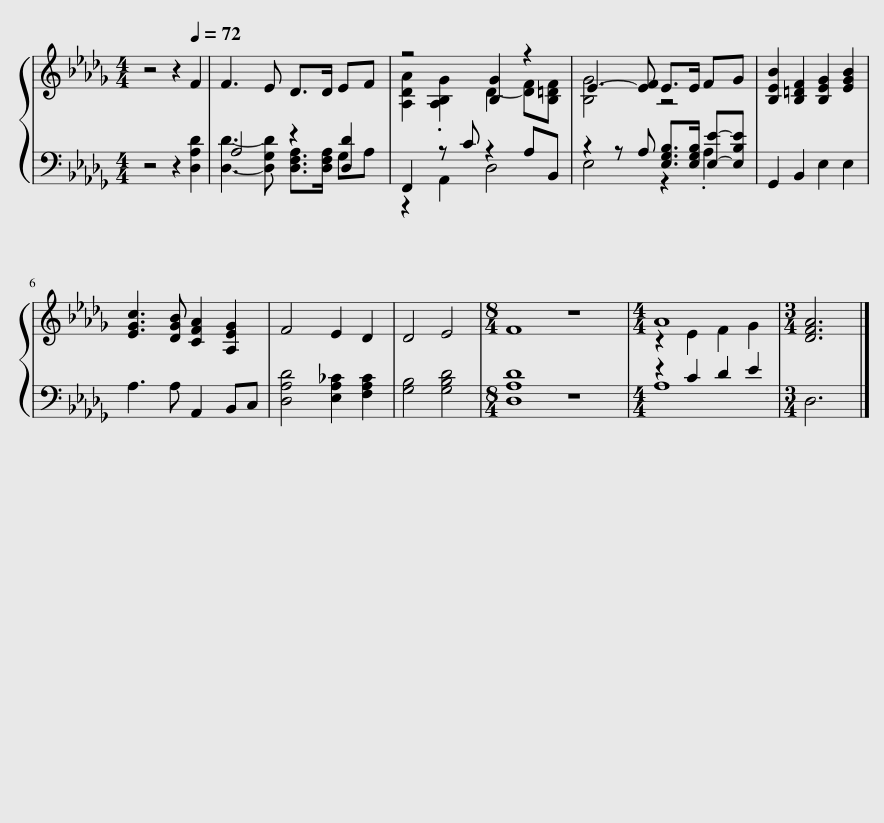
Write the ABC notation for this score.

X:1
%%score { ( 1 4 ) | ( 2 3 ) }
L:1/8
M:4/4
I:linebreak $
K:Db
V:1 treble
V:4 treble
V:2 bass
V:3 bass
V:1
 z4 z2[Q:1/4=72] F2 | F3 E D>D EF | z4 [B,G]2 z2 | E3- [EF] E>E FG | [B,EB]2 [B,=DF]2 [B,EG]2 [EGB]2 |$ %5
 [EGc]3 [DGB] [CFA]2 [A,EG]2 | F4 E2 D2 | D4 E4 |[M:8/4] F8 z8 |[M:4/4] A8 | %10
[M:3/4] [DFA]6 |] %11
V:2
 z4 z2 [D,A,D]2 | A,4 z2 [D,D]2 | F,,2 z C z2 A,B,, | z2 z A, [E,G,B,]>[E,G,B,] [E,E]-[E,B,E] | G,,2 B,,2 E,2 E,2 |$ %5
 A,3 A, A,,2 B,,C, | [D,A,D]4 [E,A,_C]2 [F,A,C]2 | [G,B,]4 [G,B,D]4 |[M:8/4] [D,A,D]8 z8 |[M:4/4] z2 C2 D2 E2 | %10
[M:3/4] D,6 |] %11
V:3
 x8 | [D,D]3- [D,G,D] [D,F,A,]>[D,F,A,] G,A, | z2 A,,2 D,4 | E,4 z2 .A,2 | x8 |$ %5
 x8 | x8 | x8 |[M:8/4] x16 |[M:4/4] A,8 | %10
[M:3/4] x6 |] %11
V:4
 x8 | x8 | [A,DA]2 .[A,B,G]2 D2- [DF][B,=DF] | [B,G]4 z4 | x8 |$ %5
 x8 | x8 | x8 |[M:8/4] x16 |[M:4/4] z2 E2 F2 G2 | %10
[M:3/4] x6 |] %11
